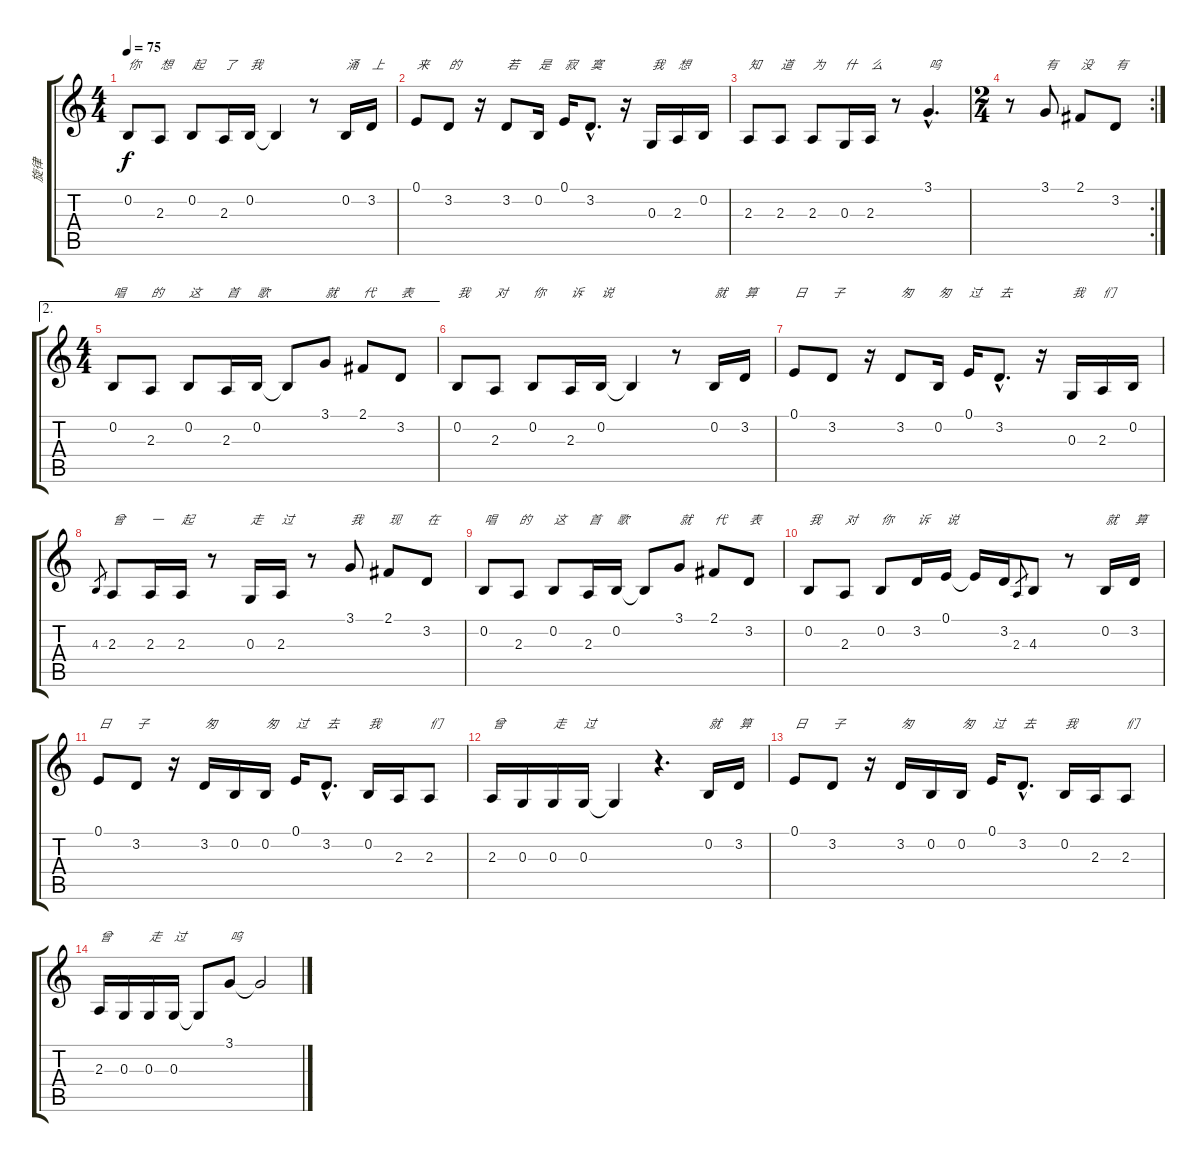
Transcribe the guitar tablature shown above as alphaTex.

\track ("旋律" "旋律") {instrument sopranosax}
\staff {score tabs}
\tuning (E4 B3 G3 D3 A2 E2) {hide}
\ts (4 4)
\tempo 75
\clef g2
\ks c
0.2.8{txt "你" dy f} 2.3.8{txt "想"} 0.2.8{txt "起"} 2.3.16{txt "了"} 0.2.16{txt "我"} 0.2{t}.4 r.8 0.2.16{txt "涌"} 3.2.16{txt "上"} |
0.1.8{txt "来"} 3.2.8{txt "的"} r.16 3.2.8{txt "若"} 0.2.16{txt "是"} 0.1.16{txt "寂"} 3.2{hac}.8{d txt "寞"} r.16 0.3.16{txt "我"} 2.3.16{txt "想"} 0.2.16 |
2.3.8{txt "知"} 2.3.8{txt "道"} 2.3.8{txt "为"} 0.3.16{txt "什"} 2.3.16{txt "么"} r.8 3.1{hac}.4{d txt "呜"} |
\rc 2
\ts (2 4)
r.8 3.1.8{txt "有"} 2.1.8{txt "没"} 3.2.8{txt "有"} |
\ae 2
\ts (4 4)
0.2.8{txt "唱"} 2.3.8{txt "的"} 0.2.8{txt "这"} 2.3.16{txt "首"} 0.2.16{txt "歌"} 0.2{t}.8 3.1.8{txt "就"} 2.1.8{txt "代"} 3.2.8{txt "表"} |
0.2.8{txt "我"} 2.3.8{txt "对"} 0.2.8{txt "你"} 2.3.16{txt "诉"} 0.2.16{txt "说"} 0.2{t}.4 r.8 0.2.16{txt "就"} 3.2.16{txt "算"} |
0.1.8{txt "日"} 3.2.8{txt "子"} r.16 3.2.8{txt "匆"} 0.2.16{txt "匆"} 0.1.16{txt "过"} 3.2{hac}.8{d txt "去"} r.16 0.3.16{txt "我"} 2.3.16{txt "们"} 0.2.16 |
4.3.8{gr} 2.3.8{txt "曾"} 2.3.16{txt "一"} 2.3.16{txt "起"} r.8 0.3.16{txt "走"} 2.3.16{txt "过"} r.8 3.1.8{txt "我"} 2.1.8{txt "现"} 3.2.8{txt "在"} |
0.2.8{txt "唱"} 2.3.8{txt "的"} 0.2.8{txt "这"} 2.3.16{txt "首"} 0.2.16{txt "歌"} 0.2{t}.8 3.1.8{txt "就"} 2.1.8{txt "代"} 3.2.8{txt "表"} |
0.2.8{txt "我"} 2.3.8{txt "对"} 0.2.8{txt "你"} 3.2.16{txt "诉"} 0.1.16{txt "说"} 0.1{t}.16 3.2.16 2.3.8{gr} 4.3.8 r.8 0.2.16{txt "就"} 3.2.16{txt "算"} |
0.1.8{txt "日"} 3.2.8{txt "子"} r.16 3.2.16{txt "匆"} 0.2.16 0.2.16{txt "匆"} 0.1.16{txt "过"} 3.2{hac}.8{d txt "去"} 0.2.16{txt "我"} 2.3.16 2.3.8{txt "们"} |
2.3.16{txt "曾"} 0.3.16 0.3.16{txt "走"} 0.3.16{txt "过"} 0.3{t}.4 r.4{d} 0.2.16{txt "就"} 3.2.16{txt "算"} |
0.1.8{txt "日"} 3.2.8{txt "子"} r.16 3.2.16{txt "匆"} 0.2.16 0.2.16{txt "匆"} 0.1.16{txt "过"} 3.2{hac}.8{d txt "去"} 0.2.16{txt "我"} 2.3.16 2.3.8{txt "们"} |
2.3.16{txt "曾"} 0.3.16 0.3.16{txt "走"} 0.3.16{txt "过"} 0.3{t}.8 3.1.8{txt "呜"} 3.1{t}.2
